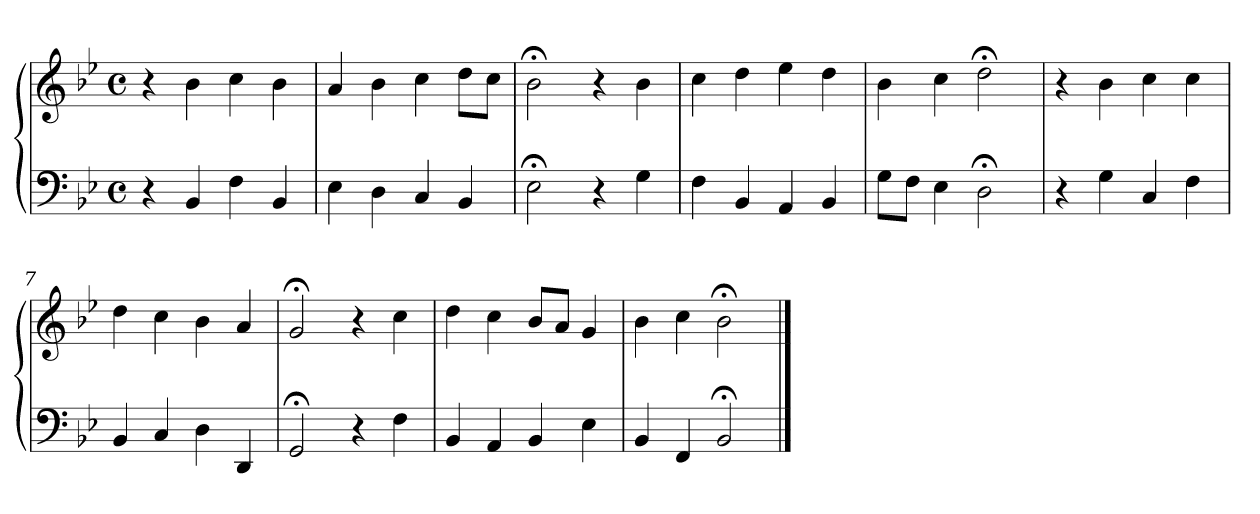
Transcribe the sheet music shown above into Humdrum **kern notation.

**kern	**kern
*part1	*part1
*staff2	*staff1
*clefF4	*clefG2
*k[b-e-]	*k[b-e-]
*M4/4	*M4/4
*met(c)	*met(c)
=1	=1
4r	4r
4BB-	4b-
4F	4cc
4BB-	4b-
=2	=2
4E-	4a
4D	4b-
4C	4cc
4BB-	8ddL
.	8ccJ
=3	=3
2E-;<	2b-;<
4r	4r
4G	4b-
=4	=4
4F	4cc
4BB-	4dd
4AA	4ee-
4BB-	4dd
=5	=5
8GL	4b-
8FJ	.
4E-	4cc
2D;<	2dd;<
=6	=6
4r	4r
4G	4b-
4C	4cc
4F	4cc
=7	=7
4BB-	4dd
4C	4cc
4D	4b-
4DD	4a
!!LO:LB:g=z
=8	=8
2GG;<	2g;<
4r	4r
4F	4cc
=9	=9
4BB-	4dd
4AA	4cc
4BB-	8b-L
.	8aJ
4E-	4g
=10	=10
4BB-	4b-
4FF	4cc
2BB-;<	2b-;<
==	==
*-	*-
